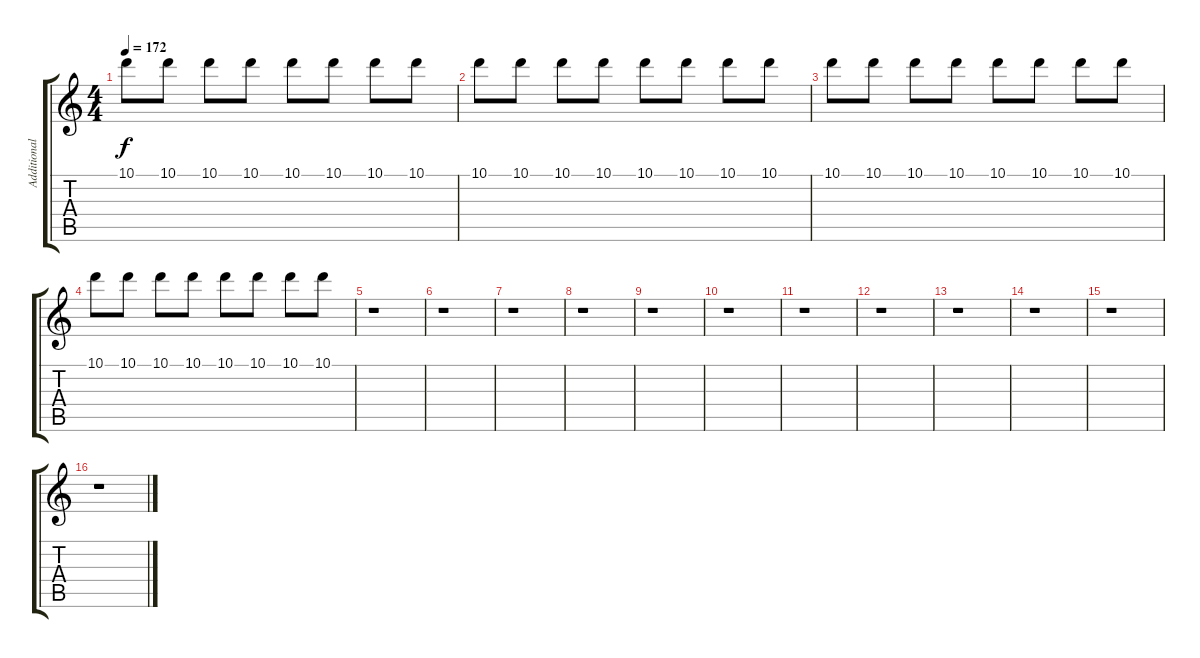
\track ("Additional Guitar/Overdub/Guitar2" "Additional") {instrument overdrivenguitar}
\staff {score tabs}
\tuning (E4 B3 G3 D3 A2 E2) {hide}
\ts (4 4)
\tempo 172
\clef g2
\ks c
10.1.8{dy f} 10.1.8 10.1.8 10.1.8 10.1.8 10.1.8 10.1.8 10.1.8 |
10.1.8 10.1.8 10.1.8 10.1.8 10.1.8 10.1.8 10.1.8 10.1.8 |
10.1.8 10.1.8 10.1.8 10.1.8 10.1.8 10.1.8 10.1.8 10.1.8 |
10.1.8 10.1.8 10.1.8 10.1.8 10.1.8 10.1.8 10.1.8 10.1.8 |
r.1 |
r.1 |
r.1 |
r.1 |
r.1 |
r.1 |
r.1 |
r.1 |
r.1 |
r.1 |
r.1 |
r.1
